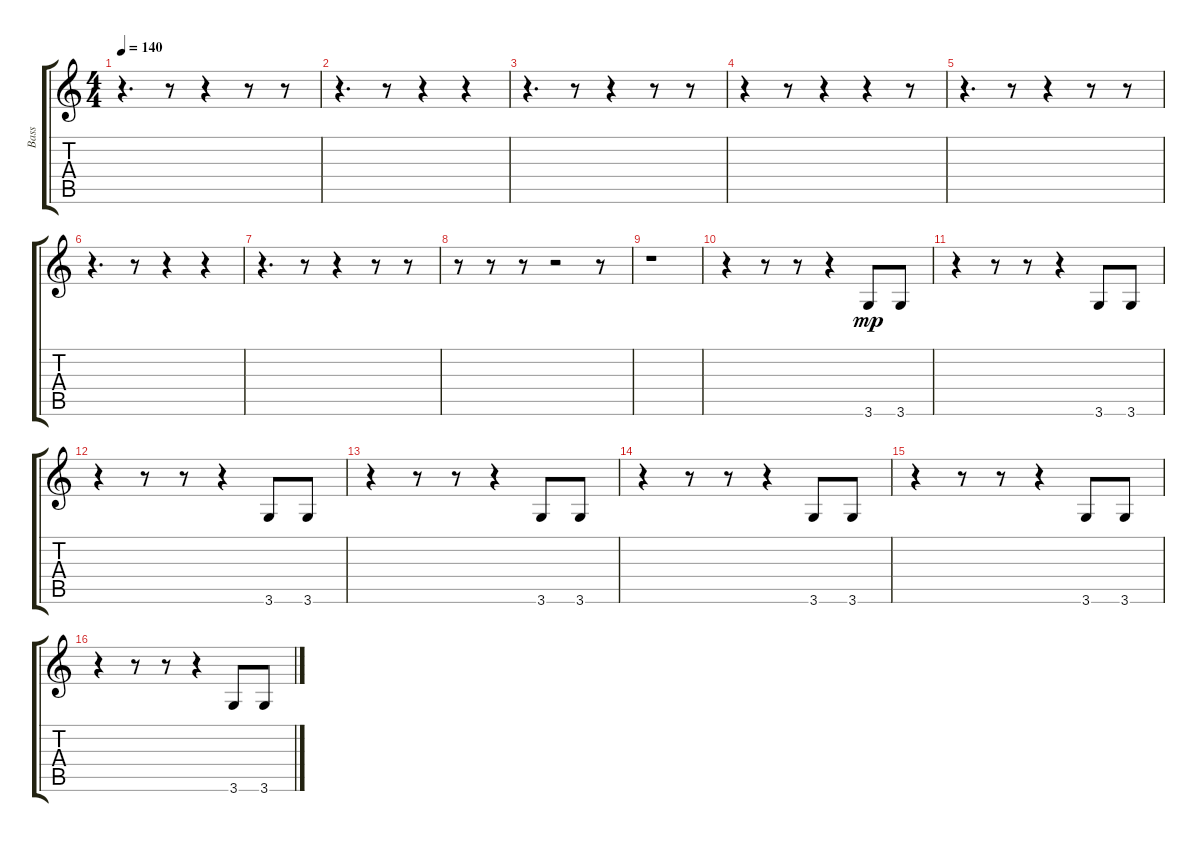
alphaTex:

\track ("Bass" "Bass") {instrument electricbassfinger}
\staff {score tabs}
\tuning (E4 B3 G3 D3 A2 E2) {hide}
\ts (4 4)
\tempo 140
\clef g2
\ks c
r.4{d dy mp instrument electricbassfinger} r.8 r.4 r.8 r.8 |
r.4{d} r.8 r.4 r.4 |
r.4{d} r.8 r.4 r.8 r.8 |
r.4 r.8 r.4 r.4 r.8 |
r.4{d} r.8 r.4 r.8 r.8 |
r.4{d} r.8 r.4 r.4 |
r.4{d} r.8 r.4 r.8 r.8 |
r.8 r.8 r.8 r.2 r.8 |
r.1 |
r.4 r.8 r.8 r.4 3.6.8 3.6.8 |
r.4 r.8 r.8 r.4 3.6.8 3.6.8 |
r.4 r.8 r.8 r.4 3.6.8 3.6.8 |
r.4 r.8 r.8 r.4 3.6.8 3.6.8 |
r.4 r.8 r.8 r.4 3.6.8 3.6.8 |
r.4 r.8 r.8 r.4 3.6.8 3.6.8 |
r.4 r.8 r.8 r.4 3.6.8 3.6.8
